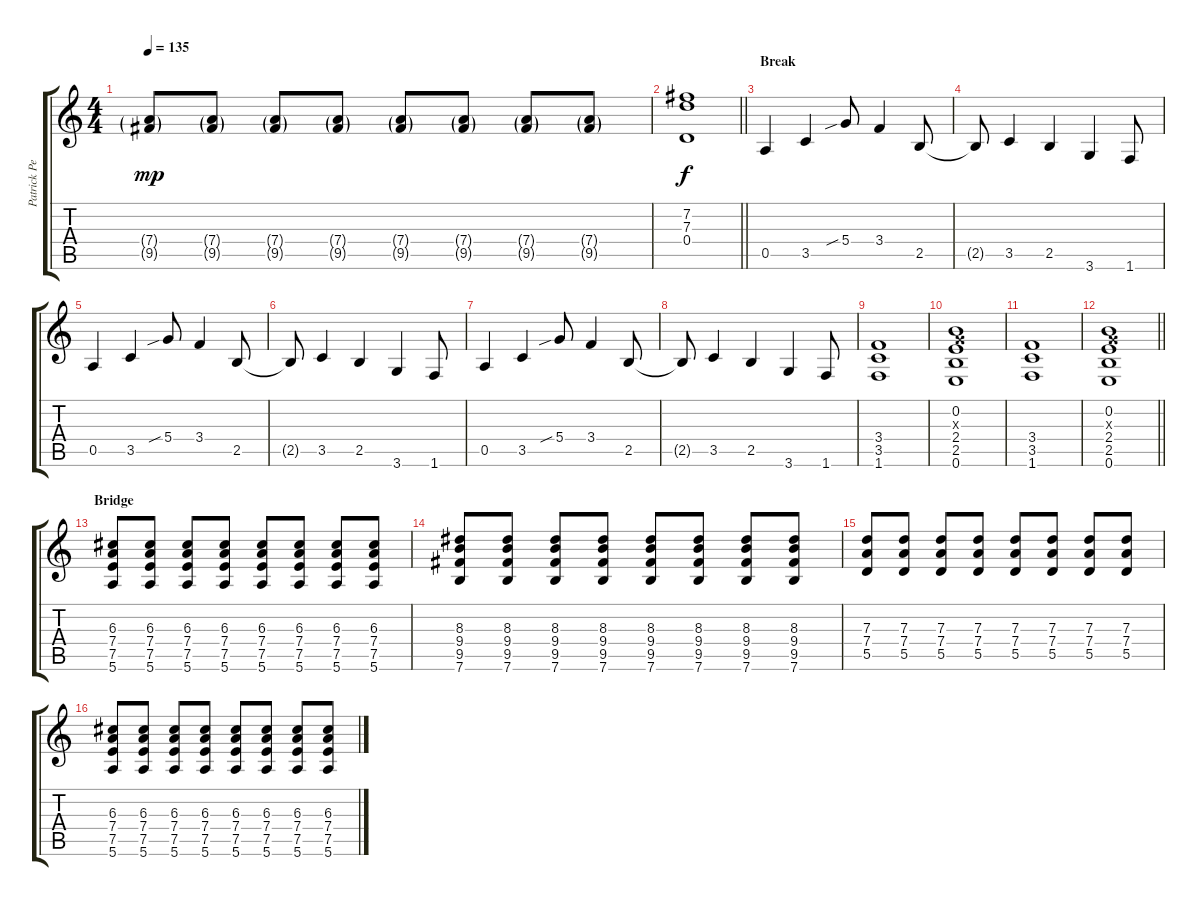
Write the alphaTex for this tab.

\track ("Patrick Pentland" "Patrick Pe") {instrument distortionguitar}
\staff {score tabs}
\tuning (E4 B3 G3 D3 A2 E2) {hide}
\ts (4 4)
\tempo 135
\clef g2
\ks c
(7.4{g} 9.5{g}).8{dy mp} (7.4{g} 9.5{g}).8 (7.4{g} 9.5{g}).8 (7.4{g} 9.5{g}).8 (7.4{g} 9.5{g}).8 (7.4{g} 9.5{g}).8 (7.4{g} 9.5{g}).8 (7.4{g} 9.5{g}).8 |
\barLineRight lightlight
(7.2 7.3 0.4).1{dy f} |
\section ("" "Break")
0.5.4 3.5.4 5.4{sib}.8 3.4.4 2.5.8 |
2.5{t}.8 3.5.4 2.5.4 3.6.4 1.6.8 |
0.5.4 3.5.4 5.4{sib}.8 3.4.4 2.5.8 |
2.5{t}.8 3.5.4 2.5.4 3.6.4 1.6.8 |
0.5.4 3.5.4 5.4{sib}.8 3.4.4 2.5.8 |
2.5{t}.8 3.5.4 2.5.4 3.6.4 1.6.8 |
(3.4 3.5 1.6).1 |
(0.2 0.3{x} 2.4 2.5 0.6).1 |
(3.4 3.5 1.6).1 |
\barLineRight lightlight
(0.2 0.3{x} 2.4 2.5 0.6).1 |
\section ("" "Bridge")
(6.3 7.4 7.5 5.6).8 (6.3 7.4 7.5 5.6).8 (6.3 7.4 7.5 5.6).8 (6.3 7.4 7.5 5.6).8 (6.3 7.4 7.5 5.6).8 (6.3 7.4 7.5 5.6).8 (6.3 7.4 7.5 5.6).8 (6.3 7.4 7.5 5.6).8 |
(8.3 9.4 9.5 7.6).8 (8.3 9.4 9.5 7.6).8 (8.3 9.4 9.5 7.6).8 (8.3 9.4 9.5 7.6).8 (8.3 9.4 9.5 7.6).8 (8.3 9.4 9.5 7.6).8 (8.3 9.4 9.5 7.6).8 (8.3 9.4 9.5 7.6).8 |
(7.3 7.4 5.5).8 (7.3 7.4 5.5).8 (7.3 7.4 5.5).8 (7.3 7.4 5.5).8 (7.3 7.4 5.5).8 (7.3 7.4 5.5).8 (7.3 7.4 5.5).8 (7.3 7.4 5.5).8 |
(6.3 7.4 7.5 5.6).8 (6.3 7.4 7.5 5.6).8 (6.3 7.4 7.5 5.6).8 (6.3 7.4 7.5 5.6).8 (6.3 7.4 7.5 5.6).8 (6.3 7.4 7.5 5.6).8 (6.3 7.4 7.5 5.6).8 (6.3 7.4 7.5 5.6).8
